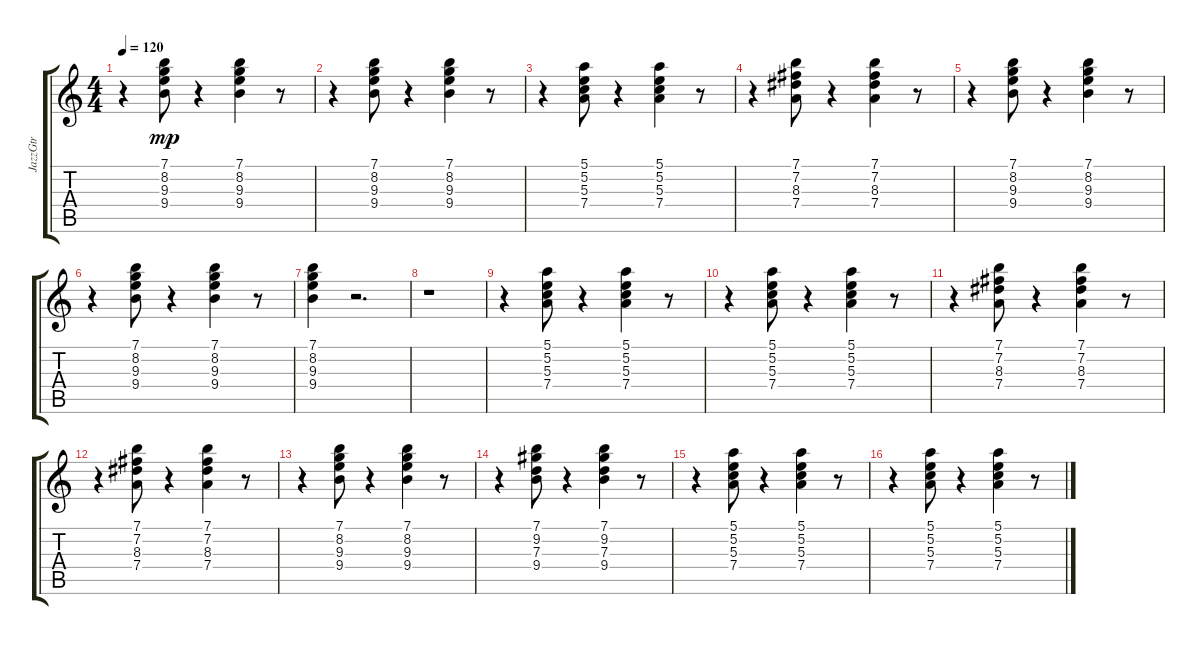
\track ("JazzGtr" "JazzGtr") {instrument electricguitarjazz}
\staff {score tabs}
\tuning (E4 B3 G3 D3 A2 E2) {hide}
\ts (4 4)
\tempo 120
\clef g2
\ks c
r.4{dy mp} (7.1 8.2 9.3 9.4).8 r.4 (7.1 8.2 9.3 9.4).4 r.8 |
r.4 (7.1 8.2 9.3 9.4).8 r.4 (7.1 8.2 9.3 9.4).4 r.8 |
r.4 (5.1 5.2 5.3 7.4).8 r.4 (5.1 5.2 5.3 7.4).4 r.8 |
r.4 (7.1 7.2 8.3 7.4).8 r.4 (7.1 7.2 8.3 7.4).4 r.8 |
r.4 (7.1 8.2 9.3 9.4).8 r.4 (7.1 8.2 9.3 9.4).4 r.8 |
r.4 (7.1 8.2 9.3 9.4).8 r.4 (7.1 8.2 9.3 9.4).4 r.8 |
(7.1 8.2 9.3 9.4).4 r.2{d} |
r.1 |
r.4 (5.1 5.2 5.3 7.4).8 r.4 (5.1 5.2 5.3 7.4).4 r.8 |
r.4 (5.1 5.2 5.3 7.4).8 r.4 (5.1 5.2 5.3 7.4).4 r.8 |
r.4 (7.1 7.2 8.3 7.4).8 r.4 (7.1 7.2 8.3 7.4).4 r.8 |
r.4 (7.1 7.2 8.3 7.4).8 r.4 (7.1 7.2 8.3 7.4).4 r.8 |
r.4 (7.1 8.2 9.3 9.4).8 r.4 (7.1 8.2 9.3 9.4).4 r.8 |
r.4 (7.1 9.2 7.3 9.4).8 r.4 (7.1 9.2 7.3 9.4).4 r.8 |
r.4 (5.1 5.2 5.3 7.4).8 r.4 (5.1 5.2 5.3 7.4).4 r.8 |
r.4 (5.1 5.2 5.3 7.4).8 r.4 (5.1 5.2 5.3 7.4).4 r.8
